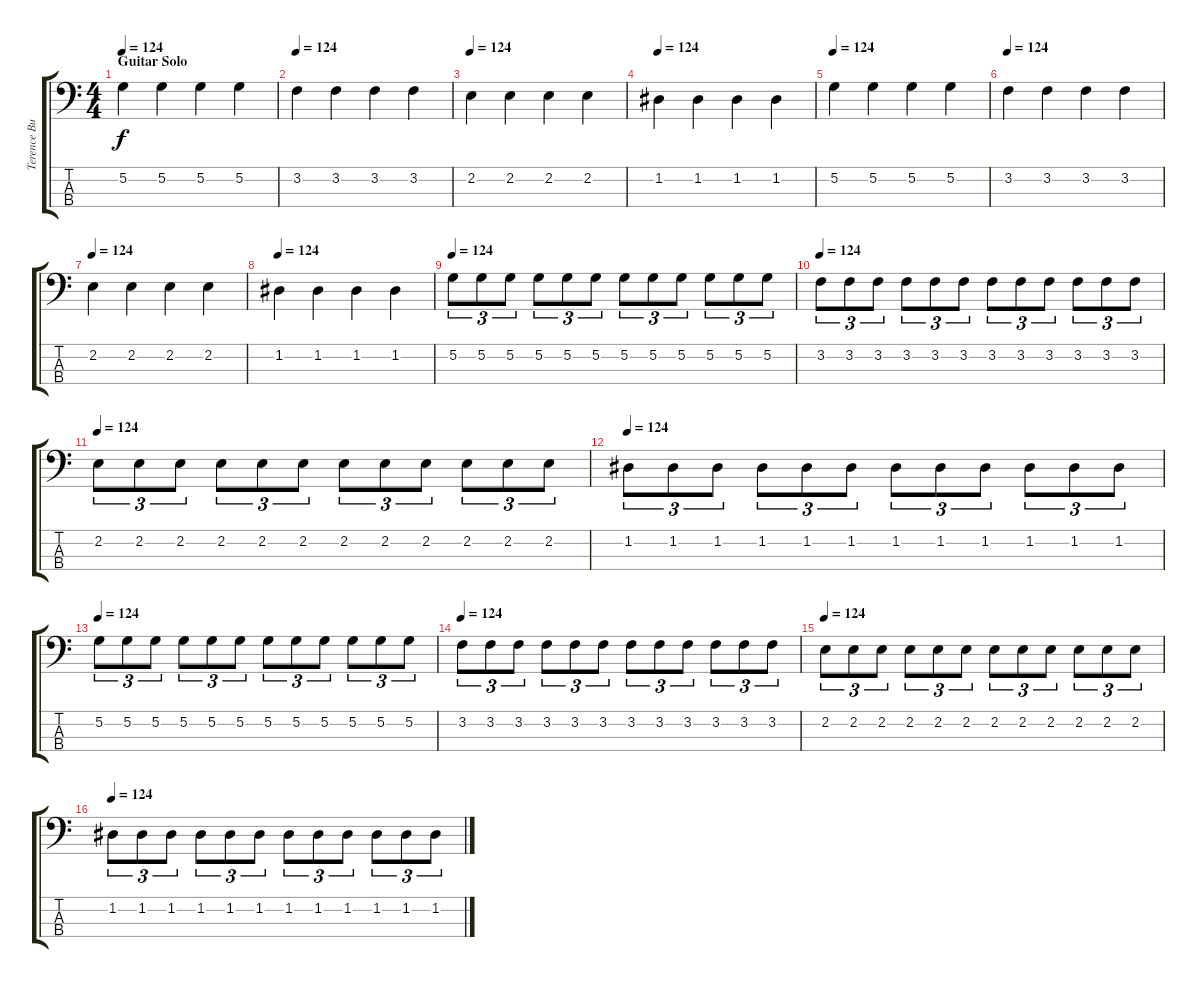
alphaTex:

\track ("Terence Butler" "Terence Bu") {instrument electricbassfinger}
\staff {score tabs}
\tuning (G2 D2 A1 E1) {hide}
\ts (4 4)
\section ("" "Guitar Solo")
\tempo 124
\clef f4
\ks c
5.2.4{dy f} 5.2.4 5.2.4 5.2.4 |
\tempo 124
3.2.4 3.2.4 3.2.4 3.2.4 |
\tempo 124
2.2.4 2.2.4 2.2.4 2.2.4 |
\tempo 124
1.2.4 1.2.4 1.2.4 1.2.4 |
\tempo 124
5.2.4 5.2.4 5.2.4 5.2.4 |
\tempo 124
3.2.4 3.2.4 3.2.4 3.2.4 |
\tempo 124
2.2.4 2.2.4 2.2.4 2.2.4 |
\tempo 124
1.2.4 1.2.4 1.2.4 1.2.4 |
\tempo 124
5.2.8{tu (3 2)} 5.2.8{tu (3 2)} 5.2.8{tu (3 2)} 5.2.8{tu (3 2)} 5.2.8{tu (3 2)} 5.2.8{tu (3 2)} 5.2.8{tu (3 2)} 5.2.8{tu (3 2)} 5.2.8{tu (3 2)} 5.2.8{tu (3 2)} 5.2.8{tu (3 2)} 5.2.8{tu (3 2)} |
\tempo 124
3.2.8{tu (3 2)} 3.2.8{tu (3 2)} 3.2.8{tu (3 2)} 3.2.8{tu (3 2)} 3.2.8{tu (3 2)} 3.2.8{tu (3 2)} 3.2.8{tu (3 2)} 3.2.8{tu (3 2)} 3.2.8{tu (3 2)} 3.2.8{tu (3 2)} 3.2.8{tu (3 2)} 3.2.8{tu (3 2)} |
\tempo 124
2.2.8{tu (3 2)} 2.2.8{tu (3 2)} 2.2.8{tu (3 2)} 2.2.8{tu (3 2)} 2.2.8{tu (3 2)} 2.2.8{tu (3 2)} 2.2.8{tu (3 2)} 2.2.8{tu (3 2)} 2.2.8{tu (3 2)} 2.2.8{tu (3 2)} 2.2.8{tu (3 2)} 2.2.8{tu (3 2)} |
\tempo 124
1.2.8{tu (3 2)} 1.2.8{tu (3 2)} 1.2.8{tu (3 2)} 1.2.8{tu (3 2)} 1.2.8{tu (3 2)} 1.2.8{tu (3 2)} 1.2.8{tu (3 2)} 1.2.8{tu (3 2)} 1.2.8{tu (3 2)} 1.2.8{tu (3 2)} 1.2.8{tu (3 2)} 1.2.8{tu (3 2)} |
\tempo 124
5.2.8{tu (3 2)} 5.2.8{tu (3 2)} 5.2.8{tu (3 2)} 5.2.8{tu (3 2)} 5.2.8{tu (3 2)} 5.2.8{tu (3 2)} 5.2.8{tu (3 2)} 5.2.8{tu (3 2)} 5.2.8{tu (3 2)} 5.2.8{tu (3 2)} 5.2.8{tu (3 2)} 5.2.8{tu (3 2)} |
\tempo 124
3.2.8{tu (3 2)} 3.2.8{tu (3 2)} 3.2.8{tu (3 2)} 3.2.8{tu (3 2)} 3.2.8{tu (3 2)} 3.2.8{tu (3 2)} 3.2.8{tu (3 2)} 3.2.8{tu (3 2)} 3.2.8{tu (3 2)} 3.2.8{tu (3 2)} 3.2.8{tu (3 2)} 3.2.8{tu (3 2)} |
\tempo 124
2.2.8{tu (3 2)} 2.2.8{tu (3 2)} 2.2.8{tu (3 2)} 2.2.8{tu (3 2)} 2.2.8{tu (3 2)} 2.2.8{tu (3 2)} 2.2.8{tu (3 2)} 2.2.8{tu (3 2)} 2.2.8{tu (3 2)} 2.2.8{tu (3 2)} 2.2.8{tu (3 2)} 2.2.8{tu (3 2)} |
\tempo 124
1.2.8{tu (3 2)} 1.2.8{tu (3 2)} 1.2.8{tu (3 2)} 1.2.8{tu (3 2)} 1.2.8{tu (3 2)} 1.2.8{tu (3 2)} 1.2.8{tu (3 2)} 1.2.8{tu (3 2)} 1.2.8{tu (3 2)} 1.2.8{tu (3 2)} 1.2.8{tu (3 2)} 1.2.8{tu (3 2)}
